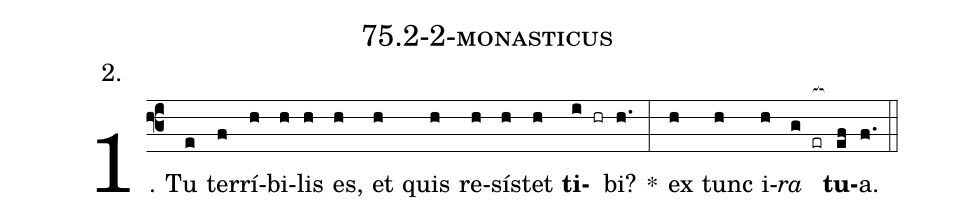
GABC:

name: 75.2-2-monasticus;
annotation: 2.;
%%
(f3)1. Tu(e) ter(f)rí(h)bi(h)lis(h) es,(h) et(h) quis(h) re(h)sís(h)tet(h) <b>ti</b>(i hr)bi?(h.) *(:) ex(h) tunc(h) i(h)<i>ra</i>(g er[ocb:1{]) <b>tu</b>(ef[ocb:0}])a.(f.) (::)


%E(h) u(h) o(h) u(g) a(ef) e.(f.) (::)
